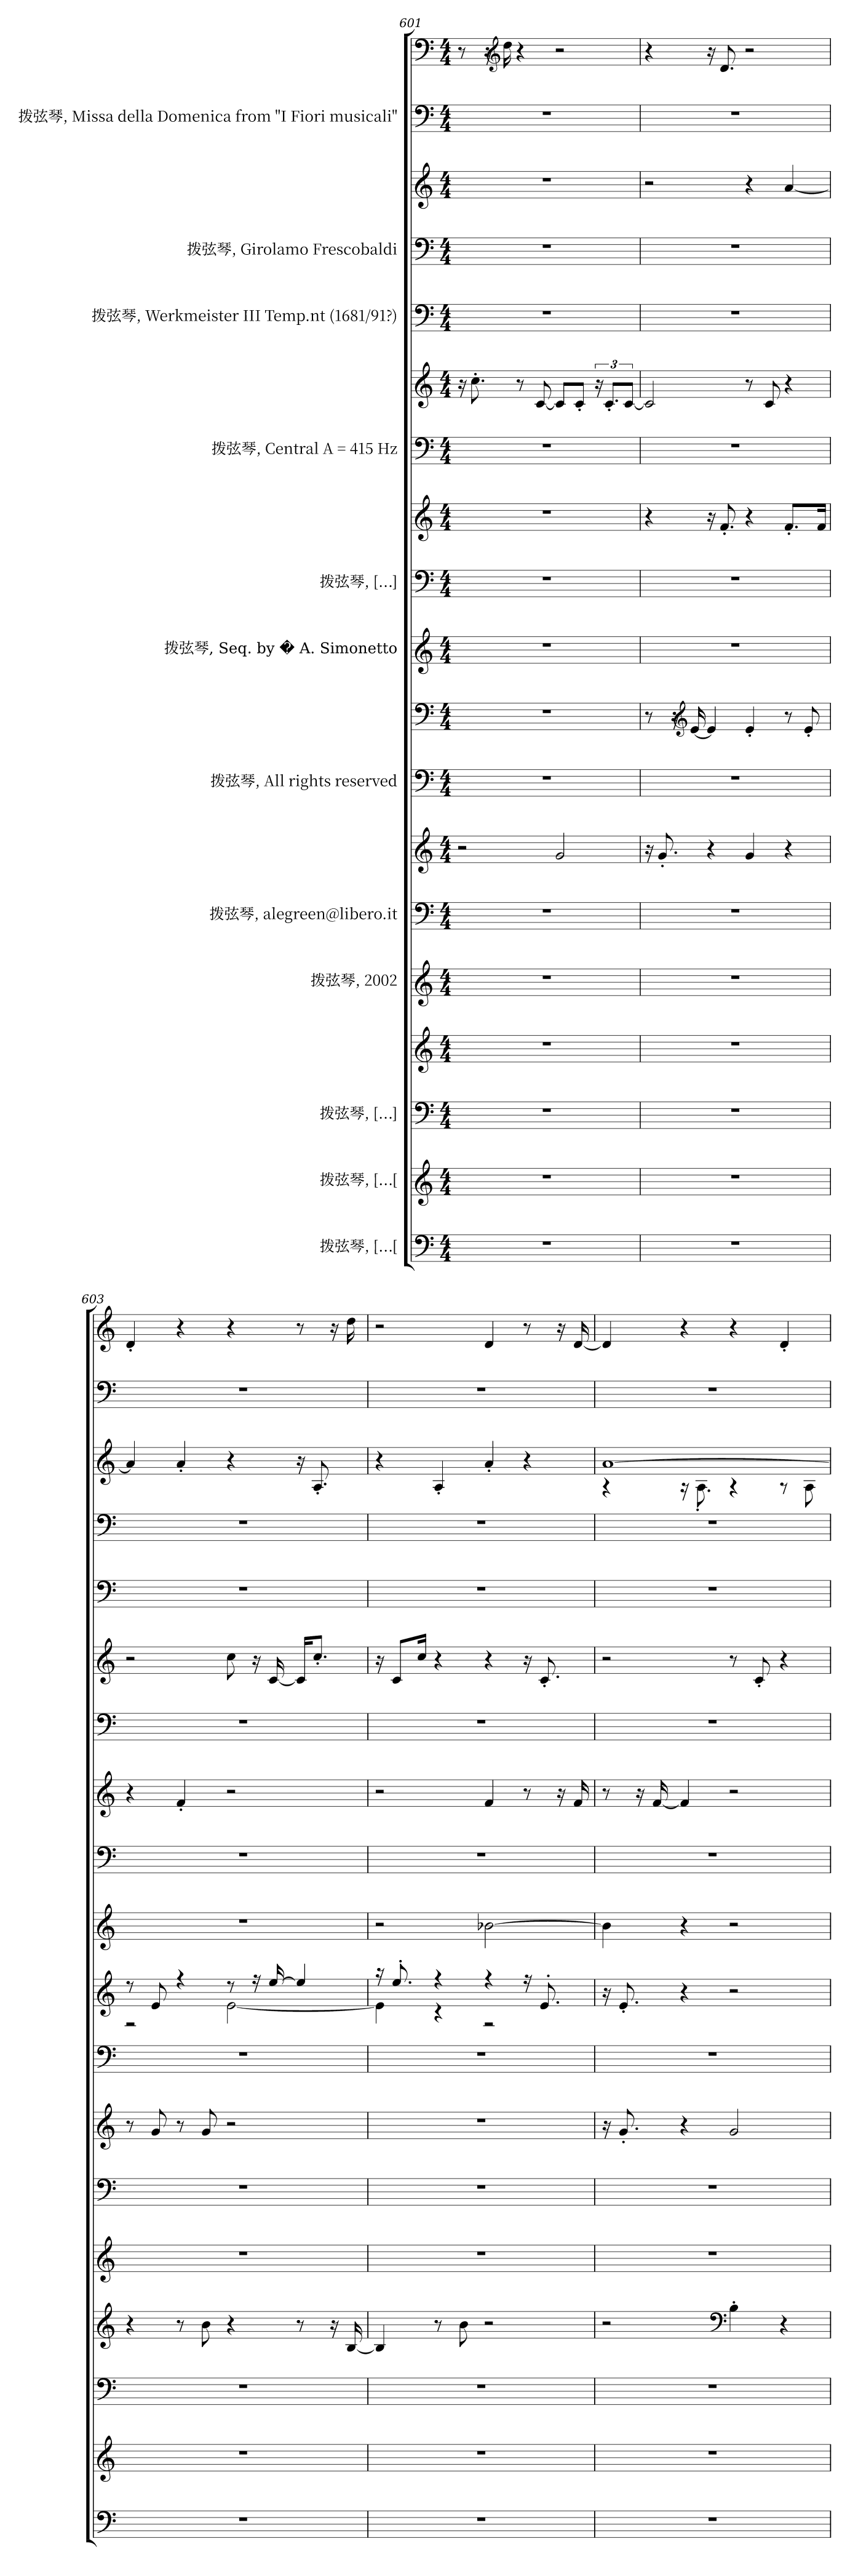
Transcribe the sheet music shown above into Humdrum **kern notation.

**kern	**kern	**kern	**kern	**kern	**kern	**kern	**kern	**kern	**kern	**kern	**kern	**kern	**kern	**kern	**kern	**kern	**kern	**kern
*part12	*part11	*part10	*part10	*part9	*part8	*part8	*part7	*part7	*part6	*part5	*part5	*part4	*part4	*part3	*part2	*part2	*part1	*part1
*staff19	*staff18	*staff17	*staff16	*staff15	*staff14	*staff13	*staff12	*staff11	*staff10	*staff9	*staff8	*staff7	*staff6	*staff5	*staff4	*staff3	*staff2	*staff1
*I"拨弦琴, [...[	*I"拨弦琴, [...[	*I"拨弦琴, [...]	*	*I"拨弦琴, 2002	*I"拨弦琴, alegreen@libero.it	*	*I"拨弦琴, All rights reserved	*	*I"拨弦琴, Seq. by � A. Simonetto	*I"拨弦琴, [...]	*	*I"拨弦琴, Central A = 415 Hz	*	*I"拨弦琴, Werkmeister III Temp.nt (1681/91?)	*I"拨弦琴, Girolamo Frescobaldi	*	*I"拨弦琴, Missa della Domenica from &quot;I Fiori musicali&quot;	*
*clefF4	*clefG2	*clefF4	*clefG2	*clefG2	*clefF4	*clefG2	*clefF4	*clefF4	*clefG2	*clefF4	*clefG2	*clefF4	*clefG2	*clefF4	*clefF4	*clefG2	*clefF4	*clefF4
*k[]	*k[]	*k[]	*k[]	*k[]	*k[]	*k[]	*k[]	*k[]	*k[]	*k[]	*k[]	*k[]	*k[]	*k[]	*k[]	*k[]	*k[]	*k[]
*M4/4	*M4/4	*M4/4	*M4/4	*M4/4	*M4/4	*M4/4	*M4/4	*M4/4	*M4/4	*M4/4	*M4/4	*M4/4	*M4/4	*M4/4	*M4/4	*M4/4	*M4/4	*M4/4
=601	=601	=601	=601	=601	=601	=601	=601	=601	=601	=601	=601	=601	=601	=601	=601	=601	=601	=601
1r	1r	1r	1r	1r	1r	2r	1r	1r	1r	1r	1r	1r	16r	1r	1r	1r	1r	8r
.	.	.	.	.	.	.	.	.	.	.	.	.	8.cc'\	.	.	.	.	.
.	.	.	.	.	.	.	.	.	.	.	.	.	.	.	.	.	.	16r
*	*	*	*	*	*	*	*	*	*	*	*	*	*	*	*	*	*	*clefG2
.	.	.	.	.	.	.	.	.	.	.	.	.	.	.	.	.	.	16dd\
.	.	.	.	.	.	.	.	.	.	.	.	.	8r	.	.	.	.	4r
.	.	.	.	.	.	.	.	.	.	.	.	.	[8c/	.	.	.	.	.
.	.	.	.	.	.	2g/	.	.	.	.	.	.	8c/L]	.	.	.	.	2r
.	.	.	.	.	.	.	.	.	.	.	.	.	8c'/J	.	.	.	.	.
.	.	.	.	.	.	.	.	.	.	.	.	.	24r	.	.	.	.	.
.	.	.	.	.	.	.	.	.	.	.	.	.	12.c'/L	.	.	.	.	.
.	.	.	.	.	.	.	.	.	.	.	.	.	[12c/J	.	.	.	.	.
!!LO:PB:g=z
=602	=602	=602	=602	=602	=602	=602	=602	=602	=602	=602	=602	=602	=602	=602	=602	=602	=602	=602
1r	1r	1r	1r	1r	1r	16r	1r	8r	1r	1r	4r	1r	2c/]	1r	1r	2r	1r	4r
.	.	.	.	.	.	8.g'/	.	.	.	.	.	.	.	.	.	.	.	.
.	.	.	.	.	.	.	.	16r	.	.	.	.	.	.	.	.	.	.
*	*	*	*	*	*	*	*	*clefG2	*	*	*	*	*	*	*	*	*	*
.	.	.	.	.	.	.	.	[16e/	.	.	.	.	.	.	.	.	.	.
.	.	.	.	.	.	4r	.	4e/]	.	.	16r	.	.	.	.	.	.	16r
.	.	.	.	.	.	.	.	.	.	.	8.f'/	.	.	.	.	.	.	8.d/
.	.	.	.	.	.	4g/	.	4e'/	.	.	4r	.	8r	.	.	4r	.	2r
.	.	.	.	.	.	.	.	.	.	.	.	.	8c/	.	.	.	.	.
.	.	.	.	.	.	4r	.	8r	.	.	8.f'/L	.	4r	.	.	[4a/	.	.
.	.	.	.	.	.	.	.	8e'/	.	.	.	.	.	.	.	.	.	.
.	.	.	.	.	.	.	.	.	.	.	16f/Jk	.	.	.	.	.	.	.
=603	=603	=603	=603	=603	=603	=603	=603	=603	=603	=603	=603	=603	=603	=603	=603	=603	=603	=603
*	*	*	*	*	*	*	*	*^	*	*	*	*	*	*	*	*	*	*
1r	1r	1r	4r	1r	1r	8r	1r	8r	2r	1r	1r	4r	1r	2r	1r	1r	4a/]	1r	4d'/
.	.	.	.	.	.	8g/	.	8e/	.	.	.	.	.	.	.	.	.	.	.
.	.	.	8r	.	.	8r	.	4r	.	.	.	4f'/	.	.	.	.	4a'/	.	4r
.	.	.	8b\	.	.	8g/	.	.	.	.	.	.	.	.	.	.	.	.	.
.	.	.	4r	.	.	2r	.	8r	[2e\	.	.	2r	.	8cc\	.	.	4r	.	4r
.	.	.	.	.	.	.	.	16r	.	.	.	.	.	16r	.	.	.	.	.
.	.	.	.	.	.	.	.	[16ee/	.	.	.	.	.	[16c/	.	.	.	.	.
.	.	.	8r	.	.	.	.	4ee/]	.	.	.	.	.	16c/KL]	.	.	16r	.	8r
.	.	.	.	.	.	.	.	.	.	.	.	.	.	8.cc'/J	.	.	8.A'/	.	.
.	.	.	16r	.	.	.	.	.	.	.	.	.	.	.	.	.	.	.	16r
.	.	.	[16B/	.	.	.	.	.	.	.	.	.	.	.	.	.	.	.	16dd\
=604	=604	=604	=604	=604	=604	=604	=604	=604	=604	=604	=604	=604	=604	=604	=604	=604	=604	=604	=604
1r	1r	1r	4B/]	1r	1r	1r	1r	16r	4e\]	2r	1r	2r	1r	16r	1r	1r	4r	1r	2r
.	.	.	.	.	.	.	.	8.ee'/	.	.	.	.	.	8c/L	.	.	.	.	.
.	.	.	.	.	.	.	.	.	.	.	.	.	.	16cc/Jk	.	.	.	.	.
.	.	.	8r	.	.	.	.	4r	4r	.	.	.	.	4r	.	.	4A'/	.	.
.	.	.	8b\	.	.	.	.	.	.	.	.	.	.	.	.	.	.	.	.
.	.	.	2r	.	.	.	.	4r	2r	[2b-X\	.	4f/	.	4r	.	.	4a'/	.	4d/
.	.	.	.	.	.	.	.	16r	.	.	.	8r	.	16r	.	.	4r	.	8r
.	.	.	.	.	.	.	.	8.e'/	.	.	.	.	.	8.c'/	.	.	.	.	.
.	.	.	.	.	.	.	.	.	.	.	.	16r	.	.	.	.	.	.	16r
.	.	.	.	.	.	.	.	.	.	.	.	16f/	.	.	.	.	.	.	[16d/
*	*	*	*	*	*	*	*	*v	*v	*	*	*	*	*	*	*	*	*	*
!!LO:PB:g=z
=605	=605	=605	=605	=605	=605	=605	=605	=605	=605	=605	=605	=605	=605	=605	=605	=605	=605	=605
*	*	*	*	*	*	*	*	*	*	*	*	*	*	*	*	*^	*	*
1r	1r	1r	2r	1r	1r	16r	1r	16r	4b-\]	1r	8r	1r	2r	1r	1r	[1a	4r	1r	4d/]
.	.	.	.	.	.	8.g'/	.	8.e'/	.	.	.	.	.	.	.	.	.	.	.
.	.	.	.	.	.	.	.	.	.	.	16r	.	.	.	.	.	.	.	.
.	.	.	.	.	.	.	.	.	.	.	[16f/	.	.	.	.	.	.	.	.
.	.	.	.	.	.	4r	.	4r	4r	.	4f/]	.	.	.	.	.	16r	.	4r
.	.	.	.	.	.	.	.	.	.	.	.	.	.	.	.	.	8.A'\	.	.
*	*	*	*clefF4	*	*	*	*	*	*	*	*	*	*	*	*	*	*	*	*
.	.	.	4B'\	.	.	2g/	.	2r	2r	.	2r	.	8r	.	.	.	4r	.	4r
.	.	.	.	.	.	.	.	.	.	.	.	.	8c'/	.	.	.	.	.	.
.	.	.	4r	.	.	.	.	.	.	.	.	.	4r	.	.	.	8r	.	4d'/
.	.	.	.	.	.	.	.	.	.	.	.	.	.	.	.	.	8A\	.	.
*	*	*	*	*	*	*	*	*	*	*	*	*	*	*	*	*v	*v	*	*
=	=	=	=	=	=	=	=	=	=	=	=	=	=	=	=	=	=	=
*-	*-	*-	*-	*-	*-	*-	*-	*-	*-	*-	*-	*-	*-	*-	*-	*-	*-	*-
